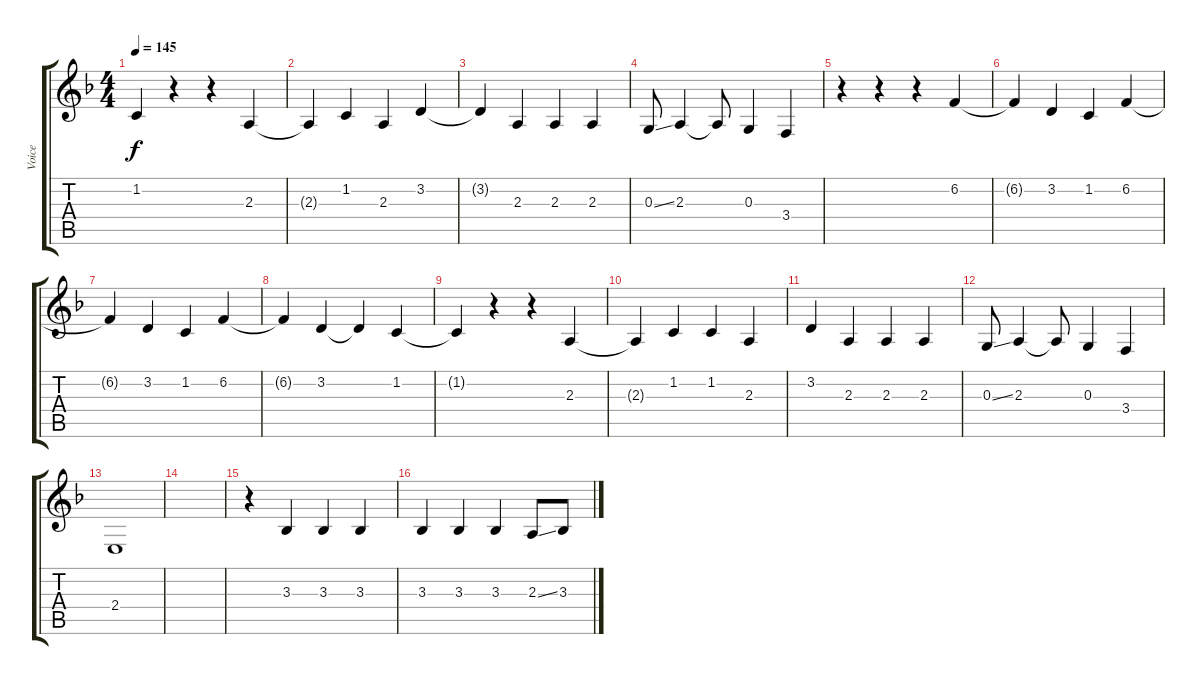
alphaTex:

\track ("Voice" "Voice") {instrument accordion}
\staff {score tabs}
\tuning (E4 B3 G3 D3 A2 E2) {hide}
\ts (4 4)
\tempo 145
\clef g2
\ks f
1.2{t}.4{dy f} r.4 r.4 2.3.4 |
2.3{t}.4 1.2.4 2.3.4 3.2.4 |
3.2{t}.4 2.3.4 2.3.4 2.3.4 |
0.3{ss}.8 2.3.4 2.3{t}.8 0.3.4 3.4.4 |
r.4 r.4 r.4 6.2.4 |
6.2{t}.4 3.2.4 1.2.4 6.2.4 |
6.2{t}.4 3.2.4 1.2.4 6.2.4 |
6.2{t}.4 3.2.4 3.2{t}.4 1.2.4 |
1.2{t}.4 r.4 r.4 2.3.4 |
2.3{t}.4 1.2.4 1.2.4 2.3.4 |
3.2.4 2.3.4 2.3.4 2.3.4 |
0.3{ss}.8 2.3.4 2.3{t}.8 0.3.4 3.4.4 |
2.4.1 |
|
r.4 3.3.4 3.3.4 3.3.4 |
3.3.4 3.3.4 3.3.4 2.3{ss}.8 3.3.8
